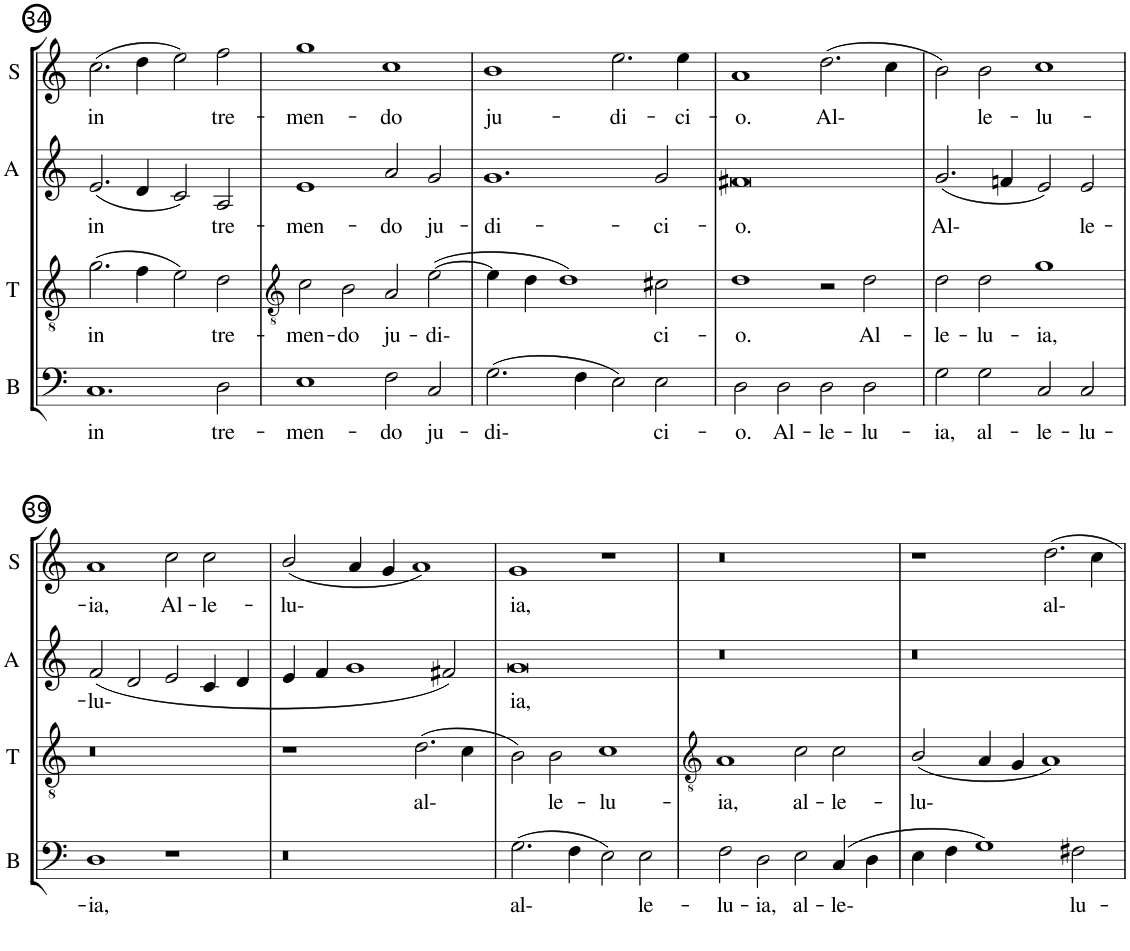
**kern	**text	**kern	**text	**kern	**text	**kern	**text
*part4	*part4	*part3	*part3	*part2	*part2	*part1	*part1
*staff4	*staff4	*staff3	*staff3	*staff2	*staff2	*staff1	*staff1
*I"Bass	*	*I"Tenor	*	*I"Alto	*	*I"Soprano	*
*I'B	*	*I'T	*	*I'A	*	*I'S	*
!!LO:PB:g=z
*clefF4	*	*clefGv2	*	*clefG2	*	*clefG2	*
*k[]	*	*k[]	*	*k[]	*	*k[]	*
*M4/2	*	*M4/2	*	*M4/2	*	*M4/2	*
=34	=34	=34	=34	=34	=34	=34	=34
!	!LO:LY:b	!	!LO:LY:b	!	!LO:LY:b	!	!LO:LY:b
1.C	in	(2.g\	in	(2.e/	in	(2.cc\	in
.	.	4f\	.	4d/	.	4dd\	.
.	.	2e\)	.	2c/)	.	2ee\)	.
!	!LO:LY:b	!	!LO:LY:b	!	!LO:LY:b	!	!LO:LY:b
2D\	tre-	2d\	tre-	2A/	tre-	2ff\	tre-
=35	=35	=35	=35	=35	=35	=35	=35
*	*	*clefGv2	*	*	*	*	*
!	!LO:LY:b	!	!LO:LY:b	!	!LO:LY:b	!	!LO:LY:b
1E	-men-	2c\	-men-	1e	-men-	1gg	-men-
!	!	!	!LO:LY:b	!	!	!	!
.	.	2B\	-do	.	.	.	.
!	!LO:LY:b	!	!LO:LY:b	!	!LO:LY:b	!	!LO:LY:b
2F\	-do	2A/	ju-	2a/	-do	1cc	-do
!	!LO:LY:b	!	!LO:LY:b	!	!LO:LY:b	!	!
2C/	ju-	([2e\	-di-	2g/	ju-	.	.
=36	=36	=36	=36	=36	=36	=36	=36
!	!LO:LY:b	!	!	!	!LO:LY:b	!	!LO:LY:b
(2.G\	-di-	4e\]	.	1.g	-di-	1b	ju-
.	.	4d\	.	.	.	.	.
.	.	1d)	.	.	.	.	.
4F\	.	.	.	.	.	.	.
!	!	!	!	!	!	!	!LO:LY:b
2E\)	.	.	.	.	.	2.ee\	-di-
!	!LO:LY:b	!	!LO:LY:b	!	!LO:LY:b	!	!
2E\	ci-	2c#X\	ci-	2g/	-ci-	.	.
!	!	!	!	!	!	!	!LO:LY:b
.	.	.	.	.	.	4ee\	-ci-
=37	=37	=37	=37	=37	=37	=37	=37
!	!LO:LY:b	!	!LO:LY:b	!	!LO:LY:b	!	!LO:LY:b
2D\	-o.	1d	-o.	0f#X	-o.	1a	-o.
!	!LO:LY:b	!	!	!	!	!	!
2D\	Al-	.	.	.	.	.	.
!	!LO:LY:b	!	!	!	!	!	!LO:LY:b
2D\	-le-	2r	.	.	.	(2.dd\	Al-
!	!LO:LY:b	!	!LO:LY:b	!	!	!	!
2D\	-lu-	2d\	Al-	.	.	.	.
.	.	.	.	.	.	4cc\	.
=38	=38	=38	=38	=38	=38	=38	=38
!	!LO:LY:b	!	!LO:LY:b	!	!LO:LY:b	!	!
2G\	-ia,	2d\	-le-	(2.g/	Al-	2b\)	.
!	!LO:LY:b	!	!LO:LY:b	!	!	!	!LO:LY:b
2G\	al-	2d\	-lu-	.	.	2b\	le-
.	.	.	.	4fn/	.	.	.
!	!LO:LY:b	!	!LO:LY:b	!	!	!	!LO:LY:b
2C/	-le-	1g	-ia,	2e/)	.	1cc	-lu-
!	!LO:LY:b	!	!	!	!LO:LY:b	!	!
2C/	-lu-	.	.	2e/	le-	.	.
!!LO:LB:g=z
=39	=39	=39	=39	=39	=39	=39	=39
!	!LO:LY:b	!	!	!	!LO:LY:b	!	!LO:LY:b
1D	-ia,	0r	.	(2f/	-lu-	1a	-ia,
.	.	.	.	2d/	.	.	.
!	!	!	!	!	!	!	!LO:LY:b
1r	.	.	.	2e/	.	2cc\	Al-
!	!	!	!	!	!	!	!LO:LY:b
.	.	.	.	4c/	.	2cc\	-le-
.	.	.	.	4d/	.	.	.
=40	=40	=40	=40	=40	=40	=40	=40
!	!	!	!	!	!	!	!LO:LY:b
0r	.	1r	.	4e/	.	(2b/	-lu-
.	.	.	.	4f/	.	.	.
.	.	.	.	1g	.	4a/	.
.	.	.	.	.	.	4g/	.
!	!	!	!LO:LY:b	!	!	!	!
.	.	(2.d\	al-	.	.	1a)	.
.	.	.	.	2f#X/)	.	.	.
.	.	4c\	.	.	.	.	.
=41	=41	=41	=41	=41	=41	=41	=41
!	!LO:LY:b	!	!	!	!LO:LY:b	!	!LO:LY:b
(2.G\	al-	2B\)	.	0g	ia,	1g	ia,
!	!	!	!LO:LY:b	!	!	!	!
.	.	2B\	le-	.	.	.	.
4F\	.	.	.	.	.	.	.
!	!	!	!LO:LY:b	!	!	!	!
2E\)	.	1c	-lu-	.	.	1r	.
!	!LO:LY:b	!	!	!	!	!	!
2E\	le-	.	.	.	.	.	.
=42	=42	=42	=42	=42	=42	=42	=42
*	*	*clefGv2	*	*	*	*	*
!	!LO:LY:b	!	!LO:LY:b	!	!	!	!
2F\	-lu-	1A	-ia,	0r	.	0r	.
!	!LO:LY:b	!	!	!	!	!	!
2D\	-ia,	.	.	.	.	.	.
!	!LO:LY:b	!	!LO:LY:b	!	!	!	!
2E\	al-	2c\	al-	.	.	.	.
!	!LO:LY:b	!	!LO:LY:b	!	!	!	!
(4C/	-le-	2c\	-le-	.	.	.	.
4D\	.	.	.	.	.	.	.
=43	=43	=43	=43	=43	=43	=43	=43
!	!	!	!LO:LY:b	!	!	!	!
4E\	.	(2B/	-lu-	0r	.	1r	.
4F\	.	.	.	.	.	.	.
1G)	.	4A/	.	.	.	.	.
.	.	4G/	.	.	.	.	.
!	!	!	!	!	!	!	!LO:LY:b
.	.	1A)	.	.	.	2.dd\	al-
!	!LO:LY:b	!	!	!	!	!	!
2F#X\	lu-	.	.	.	.	.	.
.	.	.	.	.	.	4cc\	.
=	=	=	=	=	=	=	=
*-	*-	*-	*-	*-	*-	*-	*-
